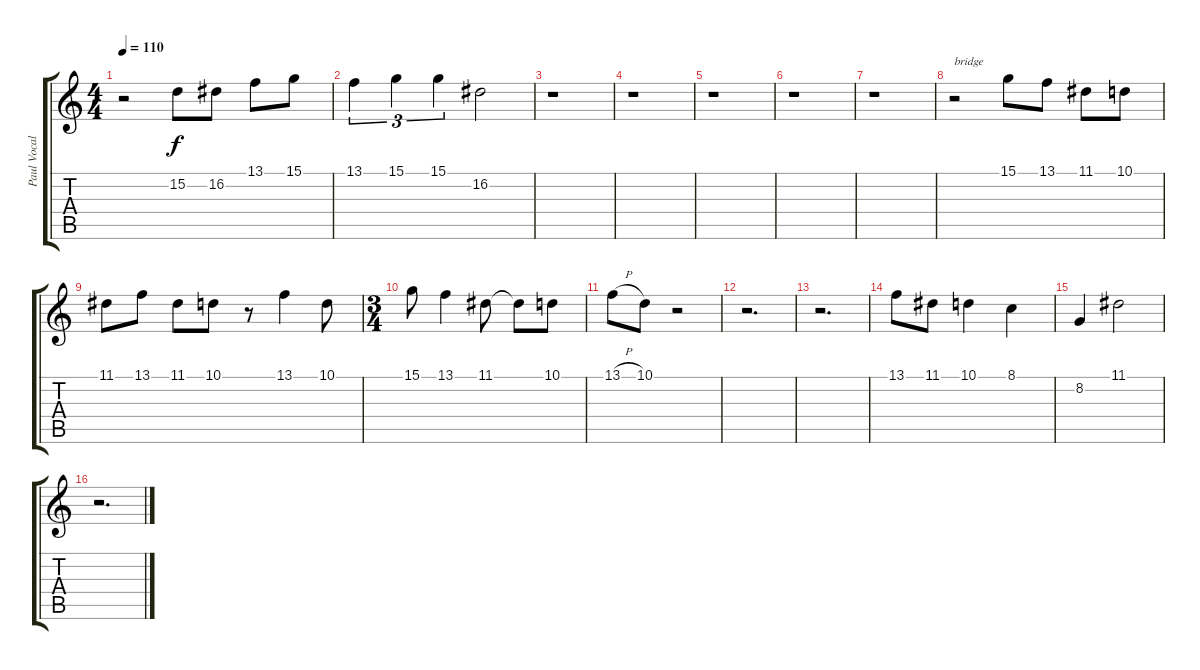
\track ("Paul Vocal" "Paul Vocal") {instrument tenorsax}
\staff {score tabs}
\tuning (E4 B3 G3 D3 A2 E2) {hide}
\ts (4 4)
\tempo 110
\clef g2
\ks c
r.2{dy f} 15.2.8 16.2.8 13.1.8 15.1.8 |
13.1.4{tu (3 2)} 15.1.4{tu (3 2)} 15.1.4{tu (3 2)} 16.2.2 |
r.1 |
r.1 |
r.1 |
r.1 |
r.1 |
r.2{txt "bridge"} 15.1.8 13.1.8 11.1.8 10.1.8 |
11.1.8 13.1.8 11.1.8 10.1.8 r.8 13.1.4 10.1.8 |
\ts (3 4)
15.1.8 13.1.4 11.1.8 11.1{t}.8 10.1.8 |
13.1{h}.8 10.1.8 r.2 |
r.2{d} |
r.2{d} |
13.1.8 11.1.8 10.1.4 8.1.4 |
8.2.4 11.1.2 |
r.2{d}
